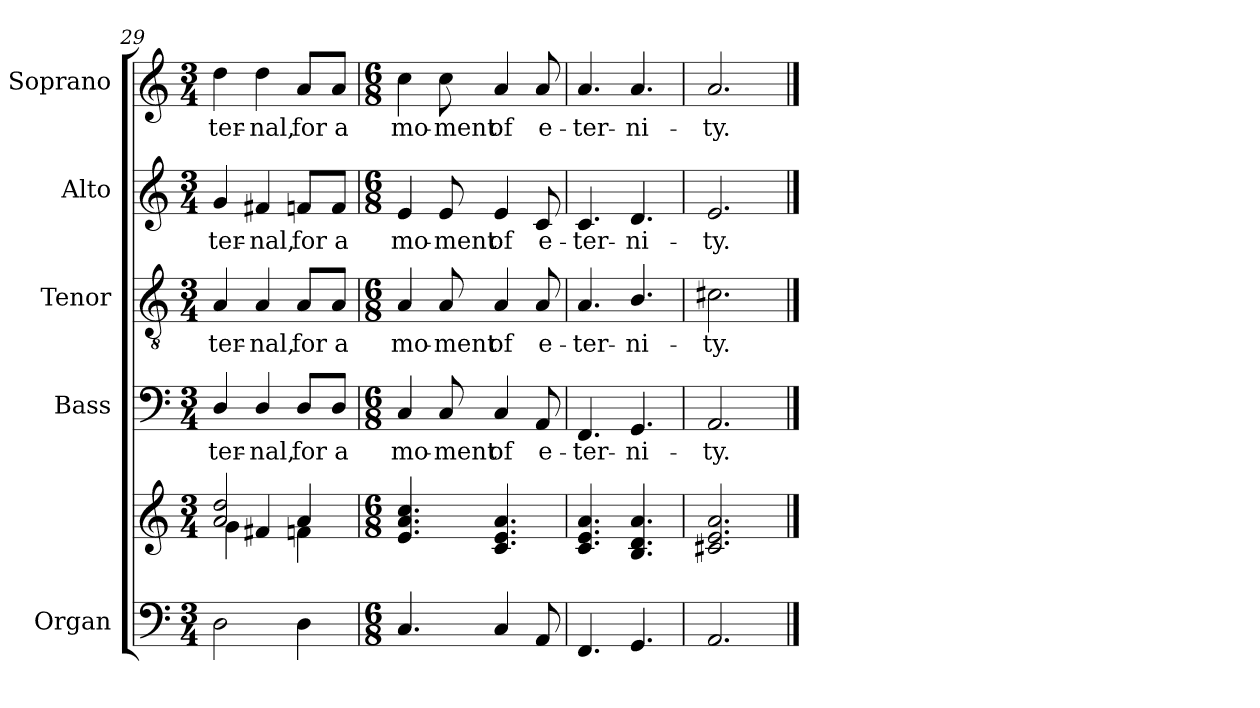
**kern	**kern	**kern	**text	**kern	**text	**kern	**text	**kern	**text
*part5	*part5	*part4	*part4	*part3	*part3	*part2	*part2	*part1	*part1
*staff6	*staff5	*staff4	*staff4	*staff3	*staff3	*staff2	*staff2	*staff1	*staff1
*I"Organ	*	*I"Bass	*	*I"Tenor	*	*I"Alto	*	*I"Soprano	*
*I'Org.	*	*I'B.	*	*I'T.	*	*I'A.	*	*I'S.	*
*clefF4	*clefG2	*clefF4	*	*clefGv2	*	*clefG2	*	*clefG2	*
*	*	*	*	*ITrd7c12	*	*	*	*	*
*k[]	*k[]	*k[]	*	*k[]	*	*k[]	*	*k[]	*
*C:	*C:	*C:	*	*C:	*	*C:	*	*C:	*
*M3/4	*M3/4	*M3/4	*	*M3/4	*	*M3/4	*	*M3/4	*
=29	=29	=29	=29	=29	=29	=29	=29	=29	=29
*	*^	*	*	*	*	*	*	*	*
!	!	!	!	!LO:LY:b:color=#000000	!	!	!	!	!	!
!	!	!	!	!	!	!LO:LY:b:color=#000000	!	!	!	!
!	!	!	!	!	!	!	!	!LO:LY:b:color=#000000	!	!
!	!	!	!	!	!	!	!	!	!	!LO:LY:b:color=#000000
2Di\	2ai/ 2ddi	4gi\	4Di/	-ter-	4AAi/	-ter-	4gi/	-ter-	4ddi\	-ter-
!	!	!	!	!LO:LY:b:color=#000000	!	!	!	!	!	!
!	!	!	!	!	!	!LO:LY:b:color=#000000	!	!	!	!
!	!	!	!	!	!	!	!	!LO:LY:b:color=#000000	!	!
!	!	!	!	!	!	!	!	!	!	!LO:LY:b:color=#000000
.	.	4f#Xi/	4Di/	-nal,	4AAi/	-nal,	4f#Xi/	-nal,	4ddi\	-nal,
!	!	!	!	!LO:LY:b:color=#000000	!	!	!	!	!	!
!	!	!	!	!	!	!LO:LY:b:color=#000000	!	!	!	!
!	!	!	!	!	!	!	!	!LO:LY:b:color=#000000	!	!
!	!	!	!	!	!	!	!	!	!	!LO:LY:b:color=#000000
4Di\	4ai/	4fni\	8Di/L	for	8AAi/L	for	8fni/L	for	8ai/L	for
!	!	!	!	!LO:LY:b:color=#000000	!	!	!	!	!	!
!	!	!	!	!	!	!LO:LY:b:color=#000000	!	!	!	!
!	!	!	!	!	!	!	!	!LO:LY:b:color=#000000	!	!
!	!	!	!	!	!	!	!	!	!	!LO:LY:b:color=#000000
.	.	.	8Di/J	a	8AAi/J	a	8fi/J	a	8ai/J	a
*	*v	*v	*	*	*	*	*	*	*	*
=30	=30	=30	=30	=30	=30	=30	=30	=30	=30
*M6/8	*M6/8	*M6/8	*	*M6/8	*	*M6/8	*	*M6/8	*
!	!	!	!LO:LY:b:color=#000000	!	!	!	!	!	!
!	!	!	!	!	!LO:LY:b:color=#000000	!	!	!	!
!	!	!	!	!	!	!	!LO:LY:b:color=#000000	!	!
!	!	!	!	!	!	!	!	!	!LO:LY:b:color=#000000
4.Ci/	4.ei/ 4.ai 4.cci	4Ci/	mo-	4AAi/	mo-	4ei/	mo-	4cci\	mo-
!	!	!	!LO:LY:b:color=#000000	!	!	!	!	!	!
!	!	!	!	!	!LO:LY:b:color=#000000	!	!	!	!
!	!	!	!	!	!	!	!LO:LY:b:color=#000000	!	!
!	!	!	!	!	!	!	!	!	!LO:LY:b:color=#000000
.	.	8Ci/	-ment	8AAi/	-ment	8ei/	-ment	8cci\	-ment
!	!	!	!LO:LY:b:color=#000000	!	!	!	!	!	!
!	!	!	!	!	!LO:LY:b:color=#000000	!	!	!	!
!	!	!	!	!	!	!	!LO:LY:b:color=#000000	!	!
!	!	!	!	!	!	!	!	!	!LO:LY:b:color=#000000
4Ci/	4.ci/ 4.ei 4.ai	4Ci/	of	4AAi/	of	4ei/	of	4ai/	of
!	!	!	!LO:LY:b:color=#000000	!	!	!	!	!	!
!	!	!	!	!	!LO:LY:b:color=#000000	!	!	!	!
!	!	!	!	!	!	!	!LO:LY:b:color=#000000	!	!
!	!	!	!	!	!	!	!	!	!LO:LY:b:color=#000000
8AAi/	.	8AAi/	e-	8AAi/	e-	8ci/	e-	8ai/	e-
=31	=31	=31	=31	=31	=31	=31	=31	=31	=31
!	!	!	!LO:LY:b:color=#000000	!	!	!	!	!	!
!	!	!	!	!	!LO:LY:b:color=#000000	!	!	!	!
!	!	!	!	!	!	!	!LO:LY:b:color=#000000	!	!
!	!	!	!	!	!	!	!	!	!LO:LY:b:color=#000000
4.FFi/	4.ci/ 4.ei 4.ai	4.FFi/	-ter-	4.AAi/	-ter-	4.ci/	-ter-	4.ai/	-ter-
!	!	!	!LO:LY:b:color=#000000	!	!	!	!	!	!
!	!	!	!	!	!LO:LY:b:color=#000000	!	!	!	!
!	!	!	!	!	!	!	!LO:LY:b:color=#000000	!	!
!	!	!	!	!	!	!	!	!	!LO:LY:b:color=#000000
4.GGi/	4.Bi/ 4.di 4.ai	4.GGi/	-ni-	4.BBi/	-ni-	4.di/	-ni-	4.ai/	-ni-
=32	=32	=32	=32	=32	=32	=32	=32	=32	=32
!	!	!	!LO:LY:b:color=#000000	!	!	!	!	!	!
!	!	!	!	!	!LO:LY:b:color=#000000	!	!	!	!
!	!	!	!	!	!	!	!LO:LY:b:color=#000000	!	!
!	!	!	!	!	!	!	!	!	!LO:LY:b:color=#000000
2.AAi/	2.c#Xi/ 2.ei 2.ai	2.AAi/	-ty.	2.C#Xi\	-ty.	2.ei/	-ty.	2.ai/	-ty.
==	==	==	==	==	==	==	==	==	==
*-	*-	*-	*-	*-	*-	*-	*-	*-	*-
